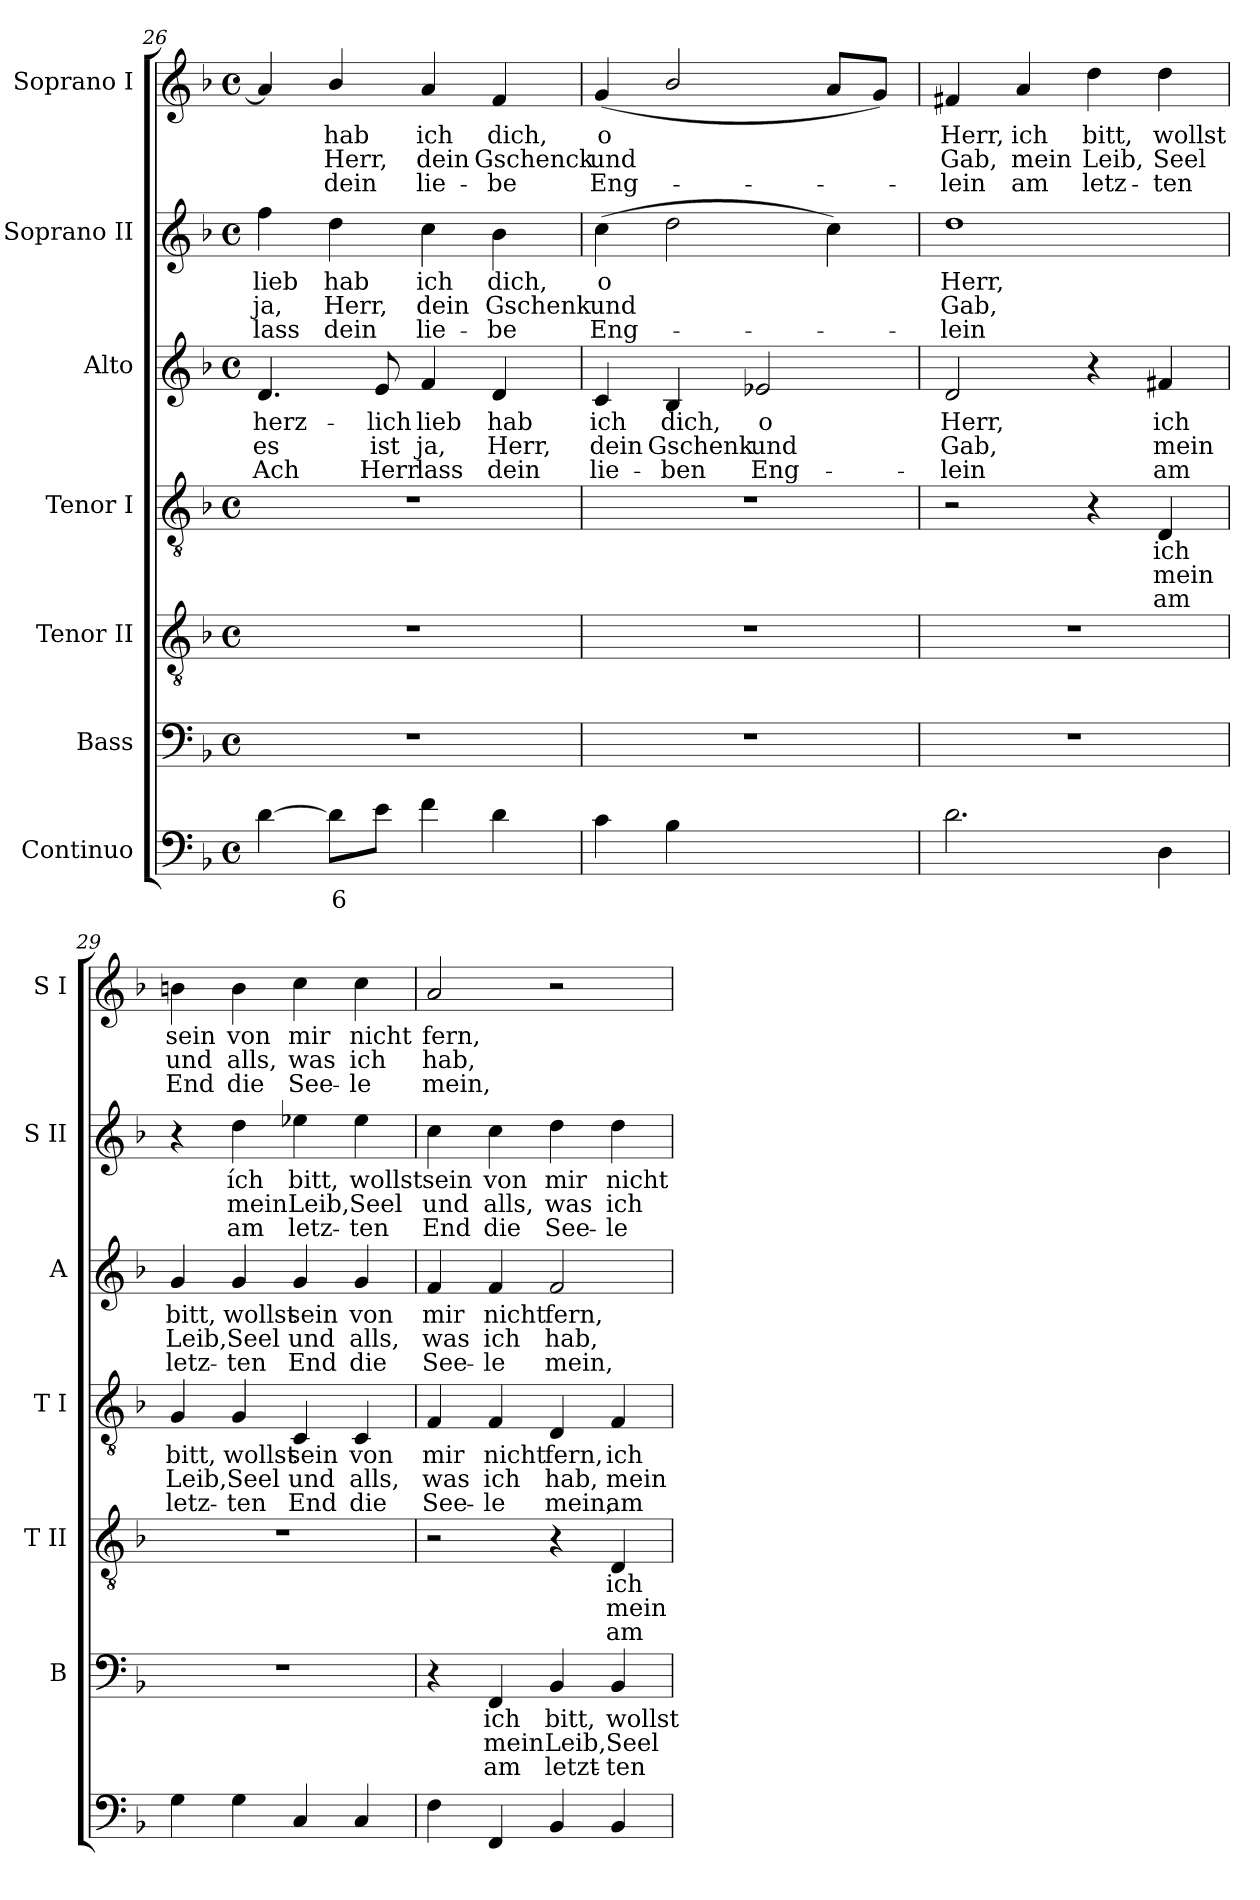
**kern	**text	**kern	**text	**text	**text	**kern	**text	**text	**text	**kern	**text	**text	**text	**kern	**text	**text	**text	**kern	**text	**text	**text	**kern	**text	**text	**text
*part7	*part7	*part6	*part6	*part6	*part6	*part5	*part5	*part5	*part5	*part4	*part4	*part4	*part4	*part3	*part3	*part3	*part3	*part2	*part2	*part2	*part2	*part1	*part1	*part1	*part1
*staff7	*staff7	*staff6	*staff6	*staff6	*staff6	*staff5	*staff5	*staff5	*staff5	*staff4	*staff4	*staff4	*staff4	*staff3	*staff3	*staff3	*staff3	*staff2	*staff2	*staff2	*staff2	*staff1	*staff1	*staff1	*staff1
*I"Continuo	*	*I"Bass	*	*	*	*I"Tenor II	*	*	*	*I"Tenor I	*	*	*	*I"Alto	*	*	*	*I"Soprano II	*	*	*	*I"Soprano I	*	*	*
*	*	*I'B	*	*	*	*I'T II	*	*	*	*I'T I	*	*	*	*I'A	*	*	*	*I'S II	*	*	*	*I'S I	*	*	*
!!LO:LB:g=z
*clefF4	*	*clefF4	*	*	*	*clefGv2	*	*	*	*clefGv2	*	*	*	*clefG2	*	*	*	*clefG2	*	*	*	*clefG2	*	*	*
*k[b-]	*	*k[b-]	*	*	*	*k[b-]	*	*	*	*k[b-]	*	*	*	*k[b-]	*	*	*	*k[b-]	*	*	*	*k[b-]	*	*	*
*F:	*	*F:	*	*	*	*F:	*	*	*	*F:	*	*	*	*F:	*	*	*	*F:	*	*	*	*F:	*	*	*
*M4/4	*	*M4/4	*	*	*	*M4/4	*	*	*	*M4/4	*	*	*	*M4/4	*	*	*	*M4/4	*	*	*	*M4/4	*	*	*
*met(c)	*	*met(c)	*	*	*	*met(c)	*	*	*	*met(c)	*	*	*	*met(c)	*	*	*	*met(c)	*	*	*	*met(c)	*	*	*
=26	=26	=26	=26	=26	=26	=26	=26	=26	=26	=26	=26	=26	=26	=26	=26	=26	=26	=26	=26	=26	=26	=26	=26	=26	=26
!	!	!	!	!	!	!	!	!	!	!	!	!	!	!	!LO:LY:b	!LO:LY:b	!LO:LY:b	!	!LO:LY:b	!LO:LY:b	!LO:LY:b	!	!	!	!
[4d	.	1r	.	.	.	1r	.	.	.	1r	.	.	.	4.d	herz-	-es	Ach	4ff	lieb	ja,	lass	4a]	.	.	.
!	!LO:LY:b	!	!	!	!	!	!	!	!	!	!	!	!	!	!	!	!	!	!LO:LY:b	!LO:LY:b	!LO:LY:b	!	!LO:LY:b	!LO:LY:b	!LO:LY:b
8dL]	6	.	.	.	.	.	.	.	.	.	.	.	.	.	.	.	.	4dd	hab	Herr,	dein	4b-/	hab	Herr,	dein
!	!	!	!	!	!	!	!	!	!	!	!	!	!	!	!LO:LY:b	!LO:LY:b	!LO:LY:b	!	!	!	!	!	!	!	!
8eJ	.	.	.	.	.	.	.	.	.	.	.	.	.	8e	lich	ist	Herr	.	.	.	.	.	.	.	.
!	!	!	!	!	!	!	!	!	!	!	!	!	!	!	!LO:LY:b	!LO:LY:b	!LO:LY:b	!	!LO:LY:b	!LO:LY:b	!LO:LY:b	!	!LO:LY:b	!LO:LY:b	!LO:LY:b
4f	.	.	.	.	.	.	.	.	.	.	.	.	.	4f	lieb	ja,	lass	4cc	ich	dein	lie-	4a	ich	dein	lie-
!	!	!	!	!	!	!	!	!	!	!	!	!	!	!	!LO:LY:b	!LO:LY:b	!LO:LY:b	!	!LO:LY:b	!LO:LY:b	!LO:LY:b	!	!LO:LY:b	!LO:LY:b	!LO:LY:b
4d	.	.	.	.	.	.	.	.	.	.	.	.	.	4d	hab	Herr,	dein	4b-	-dich,	Gschenk	be	4f	-dich,	Gschenck	be
=27	=27	=27	=27	=27	=27	=27	=27	=27	=27	=27	=27	=27	=27	=27	=27	=27	=27	=27	=27	=27	=27	=27	=27	=27	=27
!	!	!	!	!	!	!	!	!	!	!	!	!	!	!	!LO:LY:b	!LO:LY:b	!LO:LY:b	!	!LO:LY:b	!LO:LY:b	!LO:LY:b	!	!LO:LY:b	!LO:LY:b	!LO:LY:b
4c	.	1r	.	.	.	1r	.	.	.	1r	.	.	.	4c	ich	dein	lie-	(>4cc	o	und	Eng-	(<4g	o	und	Eng-
!	!	!	!	!	!	!	!	!	!	!	!	!	!	!	!LO:LY:b	!LO:LY:b	!LO:LY:b	!	!	!	!	!	!	!	!
4B-	.	.	.	.	.	.	.	.	.	.	.	.	.	4B-	-dich,	Gschenk	ben	2dd	.	.	.	2b-/	.	.	.
!	!LO:LY:b	!	!	!	!	!	!	!	!	!	!	!	!	!	!LO:LY:b	!LO:LY:b	!LO:LY:b	!	!	!	!	!	!	!	!
[4e-Xyy	7	.	.	.	.	.	.	.	.	.	.	.	.	2e-X	o	und	Eng-	.	.	.	.	.	.	.	.
!	!LO:LY:b	!	!	!	!	!	!	!	!	!	!	!	!	!	!	!	!	!	!	!	!	!	!	!	!
4e-yy]	6	.	.	.	.	.	.	.	.	.	.	.	.	.	.	.	.	4cc)	.	.	.	8aL	.	.	.
.	.	.	.	.	.	.	.	.	.	.	.	.	.	.	.	.	.	.	.	.	.	8gJ)	.	.	.
=28	=28	=28	=28	=28	=28	=28	=28	=28	=28	=28	=28	=28	=28	=28	=28	=28	=28	=28	=28	=28	=28	=28	=28	=28	=28
!	!	!	!	!	!	!	!	!	!	!	!	!	!	!	!LO:LY:b	!LO:LY:b	!LO:LY:b	!	!LO:LY:b	!LO:LY:b	!LO:LY:b	!	!LO:LY:b	!LO:LY:b	!LO:LY:b
2.d	.	1r	.	.	.	1r	.	.	.	2r	.	.	.	2d	-Herr,	Gab,	lein	1dd	Herr,	Gab,	lein	4f#X	Herr,	Gab,	lein
!	!	!	!	!	!	!	!	!	!	!	!	!	!	!	!	!	!	!	!	!	!	!	!LO:LY:b	!LO:LY:b	!LO:LY:b
.	.	.	.	.	.	.	.	.	.	.	.	.	.	.	.	.	.	.	.	.	.	4a	ich	mein	am
!	!	!	!	!	!	!	!	!	!	!	!	!	!	!	!	!	!	!	!	!	!	!	!LO:LY:b	!LO:LY:b	!LO:LY:b
.	.	.	.	.	.	.	.	.	.	4r	.	.	.	4r	.	.	.	.	.	.	.	4dd	bitt,	Leib,	letz-
!	!	!	!	!	!	!	!	!	!	!	!LO:LY:b	!LO:LY:b	!LO:LY:b	!	!LO:LY:b	!LO:LY:b	!LO:LY:b	!	!	!	!	!	!LO:LY:b	!LO:LY:b	!LO:LY:b
4D	.	.	.	.	.	.	.	.	.	4D	ich	mein	am	4f#X	ich	mein	am	.	.	.	.	4dd	-wollst	Seel	ten
=29	=29	=29	=29	=29	=29	=29	=29	=29	=29	=29	=29	=29	=29	=29	=29	=29	=29	=29	=29	=29	=29	=29	=29	=29	=29
!	!	!	!	!	!	!	!	!	!	!	!LO:LY:b	!LO:LY:b	!LO:LY:b	!	!LO:LY:b	!LO:LY:b	!LO:LY:b	!	!	!	!	!	!LO:LY:b	!LO:LY:b	!LO:LY:b
4G	.	1r	.	.	.	1r	.	.	.	4G	bitt,	Leib,	letz-	4g	bitt,	Leib,	letz-	4r	.	.	.	4bn	sein	und	End
!	!	!	!	!	!	!	!	!	!	!	!LO:LY:b	!LO:LY:b	!LO:LY:b	!	!LO:LY:b	!LO:LY:b	!LO:LY:b	!	!LO:LY:b	!LO:LY:b	!LO:LY:b	!	!LO:LY:b	!LO:LY:b	!LO:LY:b
4G	.	.	.	.	.	.	.	.	.	4G	-wollst	Seel	ten	4g	-wollst	Seel	ten	4dd	ích	mein	am	4b	von	alls,	die
!	!	!	!	!	!	!	!	!	!	!	!LO:LY:b	!LO:LY:b	!LO:LY:b	!	!LO:LY:b	!LO:LY:b	!LO:LY:b	!	!LO:LY:b	!LO:LY:b	!LO:LY:b	!	!LO:LY:b	!LO:LY:b	!LO:LY:b
4C	.	.	.	.	.	.	.	.	.	4C	sein	und	End	4g	sein	und	End	4ee-X	bitt,	Leib,	letz-	4cc	mir	was	See-
!	!	!	!	!	!	!	!	!	!	!	!LO:LY:b	!LO:LY:b	!LO:LY:b	!	!LO:LY:b	!LO:LY:b	!LO:LY:b	!	!LO:LY:b	!LO:LY:b	!LO:LY:b	!	!LO:LY:b	!LO:LY:b	!LO:LY:b
4C	.	.	.	.	.	.	.	.	.	4C	von	alls,	die	4g	von	alls,	die	4ee-	-wollst	Seel	ten	4cc	-nicht	ich	le
=30	=30	=30	=30	=30	=30	=30	=30	=30	=30	=30	=30	=30	=30	=30	=30	=30	=30	=30	=30	=30	=30	=30	=30	=30	=30
!	!	!	!	!	!	!	!	!	!	!	!LO:LY:b	!LO:LY:b	!LO:LY:b	!	!LO:LY:b	!LO:LY:b	!LO:LY:b	!	!LO:LY:b	!LO:LY:b	!LO:LY:b	!	!LO:LY:b	!LO:LY:b	!LO:LY:b
4F	.	4r	.	.	.	2r	.	.	.	4F	mir	was	See-	4f	mir	was	See-	4cc	sein	und	End	2a	fern,	hab,	mein,
!	!	!	!LO:LY:b	!LO:LY:b	!LO:LY:b	!	!	!	!	!	!LO:LY:b	!LO:LY:b	!LO:LY:b	!	!LO:LY:b	!LO:LY:b	!LO:LY:b	!	!LO:LY:b	!LO:LY:b	!LO:LY:b	!	!	!	!
4FF	.	4FF	ich	mein	am	.	.	.	.	4F	-nicht	ich	le	4f	-nicht	ich	le	4cc	von	alls,	die	.	.	.	.
!	!	!	!LO:LY:b	!LO:LY:b	!LO:LY:b	!	!	!	!	!	!LO:LY:b	!LO:LY:b	!LO:LY:b	!	!LO:LY:b	!LO:LY:b	!LO:LY:b	!	!LO:LY:b	!LO:LY:b	!LO:LY:b	!	!	!	!
4BB-	.	4BB-	bitt,	Leib,	letzt-	4r	.	.	.	4D	fern,	hab,	mein,	2f	fern,	hab,	mein,	4dd	mir	was	See-	2r	.	.	.
!	!	!	!LO:LY:b	!LO:LY:b	!LO:LY:b	!	!LO:LY:b	!LO:LY:b	!LO:LY:b	!	!LO:LY:b	!LO:LY:b	!LO:LY:b	!	!	!	!	!	!LO:LY:b	!LO:LY:b	!LO:LY:b	!	!	!	!
4BB-	.	4BB-	-wollst	Seel	ten	4D	ich	mein	am	4F	ich	mein	am	.	.	.	.	4dd	-nicht	ich	le	.	.	.	.
=	=	=	=	=	=	=	=	=	=	=	=	=	=	=	=	=	=	=	=	=	=	=	=	=	=
*-	*-	*-	*-	*-	*-	*-	*-	*-	*-	*-	*-	*-	*-	*-	*-	*-	*-	*-	*-	*-	*-	*-	*-	*-	*-
